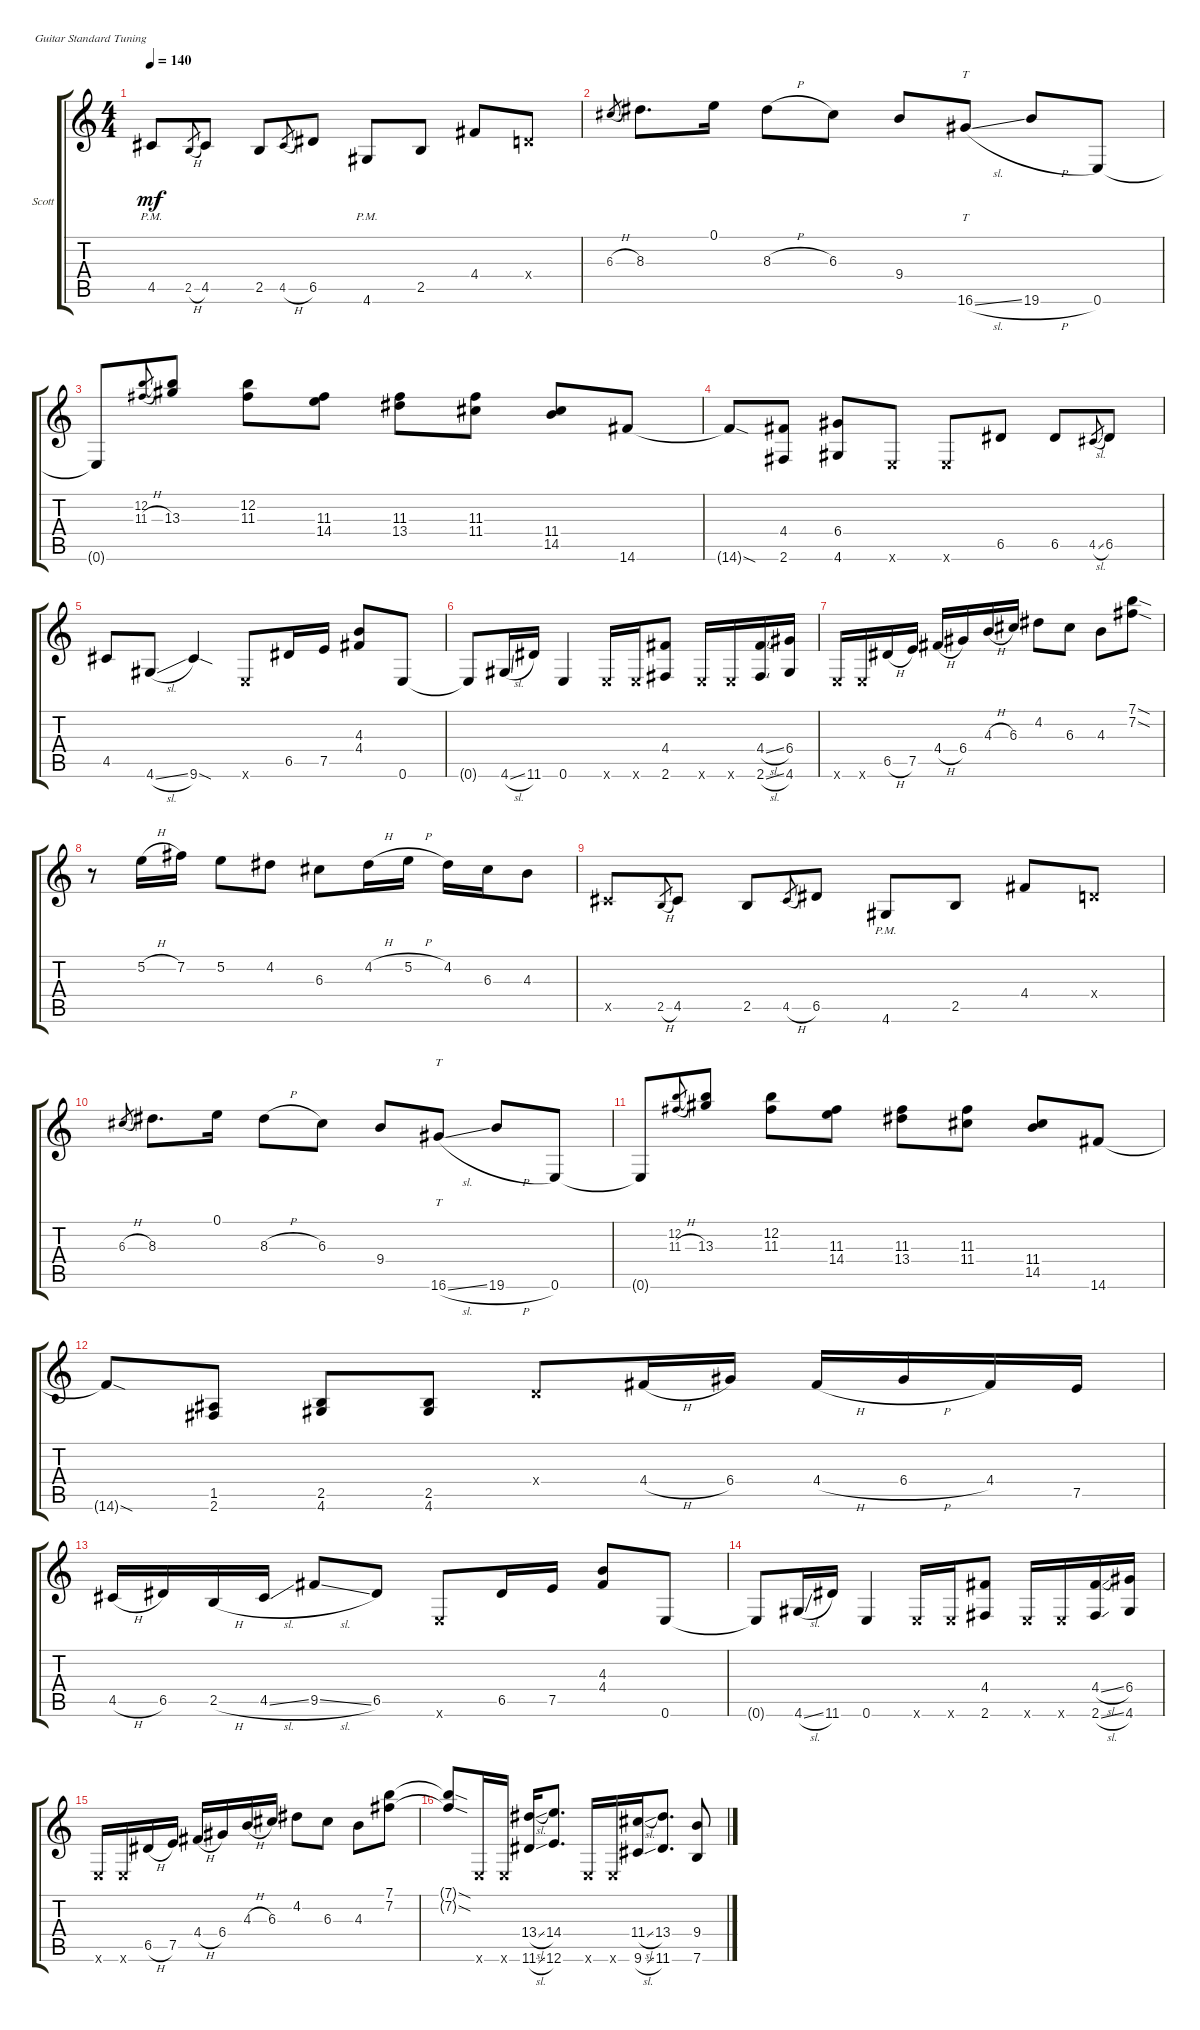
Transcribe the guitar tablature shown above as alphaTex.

\defaultSystemsLayout 4
\bracketExtendMode groupsimilarinstruments
\firstSystemTrackNameOrientation horizontal
\otherSystemsTrackNameOrientation horizontal
\track ("Scott" "Scott") {instrument electricguitarclean}
\staff {score tabs}
\tuning (E4 B3 G3 D3 A2 E2)
\ts (4 4)
\tempo 140
\clef g2
\ks c
4.5{pm}.8{dy mf} 2.5{h}.8{gr} 4.5.8 2.5.8 4.5{h}.8{gr} 6.5.8 4.6{pm}.8 2.5.8 4.4.8 0.4{x}.8 |
6.3{h}.8{gr} 8.3.8{d} 0.1.16 8.3{h}.8 6.3.8 9.4.8 16.6{sl}.8{tt} 19.6{h}.8 0.6.8 |
0.6{t}.8 (12.2 11.3{h}).8{gr} (12.2{t} 13.3).8 (11.3 12.2).8 (11.3 14.4).8 (13.4 11.3).8 (11.4 11.3).8 (11.4 14.5).8 14.6.8 |
14.6{sod t}.8 (2.6 4.4).8 (4.6 6.4).8 0.6{x}.8 0.6{x}.8 6.5.8 6.5.8 4.5{sl}.8{gr} 6.5.8 |
4.5.8 4.6{sl}.8 9.6{sod}.4 0.6{x}.8 6.5.16 7.5.16 (4.4 4.3).8 0.6.8 |
0.6{t}.8 4.6{sl}.16 11.6.16 0.6.4 0.6{x}.16 0.6{x}.16 (2.6 4.4).8 0.6{x}.16 0.6{x}.16 (2.6{sl} 4.4{sl}).16 (4.6 6.4).16 |
0.6{x}.16 0.6{x}.16 6.5{h}.16 7.5.16 4.4{h}.16 6.4.16 4.3{h}.16 6.3.16 4.2.8 6.3.8 4.3.8 (7.2{sod} 7.1{sod}).8 |
r.8 5.2{h}.16 7.2.16 5.2.8 4.2.8 6.3.8 4.2{h}.16 5.2{h}.16 4.2.16 6.3.16 4.3.8 |
4.5{x}.8 2.5{h}.8{gr} 4.5.8 2.5.8 4.5{h}.8{gr} 6.5.8 4.6{pm}.8 2.5.8 4.4.8 0.4{x}.8 |
6.3{h}.8{gr} 8.3.8{d} 0.1.16 8.3{h}.8 6.3.8 9.4.8 16.6{sl}.8{tt} 19.6{h}.8 0.6.8 |
0.6{t}.8 (12.2 11.3{h}).8{gr} (12.2{t} 13.3).8 (11.3 12.2).8 (11.3 14.4).8 (13.4 11.3).8 (11.4 11.3).8 (11.4 14.5).8 14.6.8 |
14.6{sod t}.8 (2.6 1.5).8 (4.6 2.5).8 (2.5 4.6).8 0.4{x}.8 4.4{h}.16 6.4.16 4.4{h}.16 6.4{h}.16 4.4.16 7.5.16 |
4.5{h}.16 6.5.16 2.5{h}.16 4.5{sl}.16 9.5{sl}.8 6.5.8 0.6{x}.8 6.5.16 7.5.16 (4.4 4.3).8 0.6.8 |
0.6{t}.8 4.6{sl}.16 11.6.16 0.6.4 0.6{x}.16 0.6{x}.16 (2.6 4.4).8 0.6{x}.16 0.6{x}.16 (2.6{sl} 4.4{sl}).16 (4.6 6.4).16 |
0.6{x}.16 0.6{x}.16 6.5{h}.16 7.5.16 4.4{h}.16 6.4.16 4.3{h}.16 6.3.16 4.2.8 6.3.8 4.3.8 (7.2 7.1).8 |
(7.2{sod t} 7.1{sod t}).8 0.6{x}.16 0.6{x}.16 (11.6{sl} 13.4{sl}).16 (12.6 14.4).8{d} 0.6{x}.16 0.6{x}.16 (9.6{sl} 11.4{sl}).16 (11.6 13.4).8{d} (7.6 9.4).8
